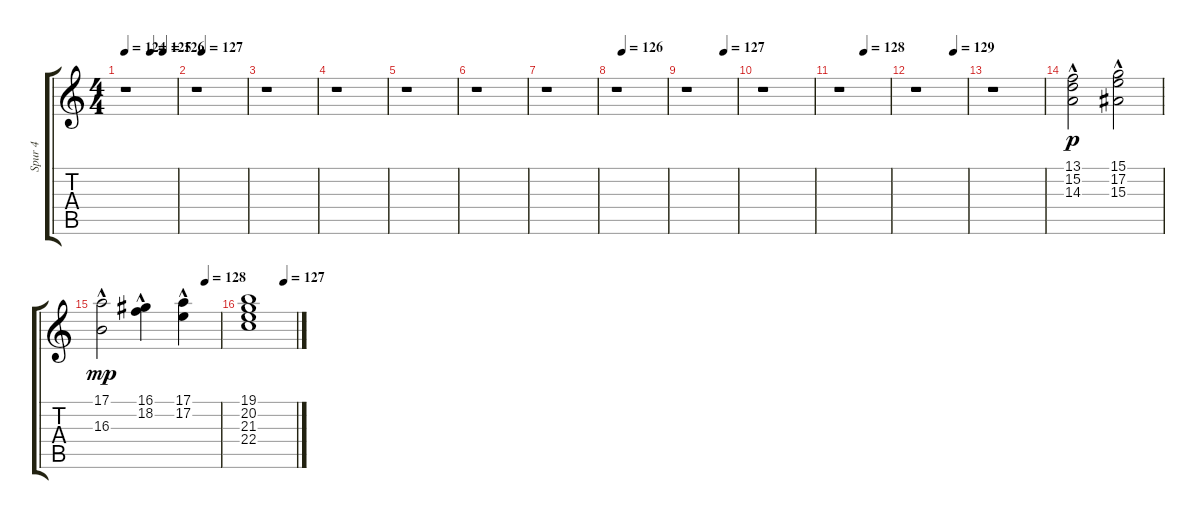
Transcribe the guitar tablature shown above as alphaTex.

\track ("Spur 4" "Spur 4") {instrument stringensemble1}
\staff {score tabs}
\tuning (E4 B3 G3 D3 A2 E2) {hide}
\ts (4 4)
\tempo 124
\tempo (125 0.5)
\tempo (126 0.75)
\clef g2
\ks c
r.1{dy p} |
\tempo (127 0.125)
r.1 |
r.1 |
r.1 |
r.1 |
r.1 |
r.1 |
\tempo (126 0.125)
r.1 |
\tempo (127 0.75)
r.1 |
r.1 |
\tempo (128 0.5)
r.1 |
\tempo (129 0.75)
r.1 |
r.1 |
(13.1 15.2 14.3{hac}).2{volume 9} (15.1{hac} 17.2{hac} 15.3).2{volume 11} |
\tempo (128 0.875)
(17.1{hac} 16.3).2{dy mp volume 12} (16.1 18.2{hac}).4{volume 12} (17.1 17.2{hac}).4{volume 13} |
\tempo (127 0.75)
(19.1 20.2 21.3 22.4).1{volume 13}
